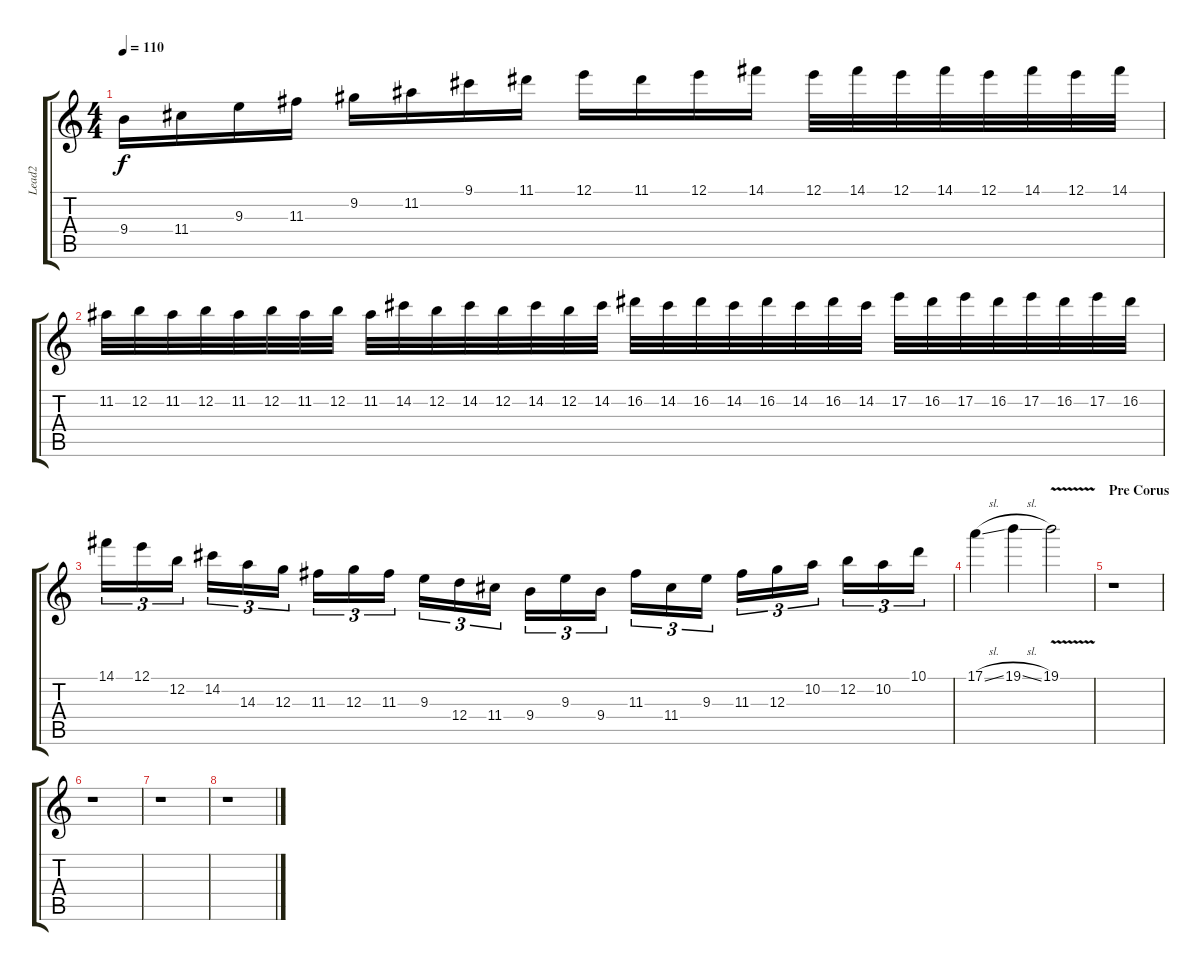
\track ("Lead2" "Lead2") {instrument distortionguitar}
\staff {score tabs}
\tuning (E4 B3 G3 D3 A2 E2) {hide}
\ts (4 4)
\tempo 110
\clef g2
\ks c
9.4.16{dy f} 11.4.16 9.3.16 11.3.16 9.2.16 11.2.16 9.1.16 11.1.16 12.1.16 11.1.16 12.1.16 14.1.16 12.1.32 14.1.32 12.1.32 14.1.32 12.1.32 14.1.32 12.1.32 14.1.32 |
11.2.32 12.2.32 11.2.32 12.2.32 11.2.32 12.2.32 11.2.32 12.2.32 11.2.32 14.2.32 12.2.32 14.2.32 12.2.32 14.2.32 12.2.32 14.2.32 16.2.32 14.2.32 16.2.32 14.2.32 16.2.32 14.2.32 16.2.32 14.2.32 17.2.32 16.2.32 17.2.32 16.2.32 17.2.32 16.2.32 17.2.32 16.2.32 |
14.1.16{tu (3 2)} 12.1.16{tu (3 2)} 12.2.16{tu (3 2)} 14.2.16{tu (3 2)} 14.3.16{tu (3 2)} 12.3.16{tu (3 2)} 11.3.16{tu (3 2)} 12.3.16{tu (3 2)} 11.3.16{tu (3 2)} 9.3.16{tu (3 2)} 12.4.16{tu (3 2)} 11.4.16{tu (3 2)} 9.4.16{tu (3 2)} 9.3.16{tu (3 2)} 9.4.16{tu (3 2)} 11.3.16{tu (3 2)} 11.4.16{tu (3 2)} 9.3.16{tu (3 2)} 11.3.16{tu (3 2)} 12.3.16{tu (3 2)} 10.2.16{tu (3 2)} 12.2.16{tu (3 2)} 10.2.16{tu (3 2)} 10.1.16{tu (3 2)} |
17.1{sl}.4 19.1{sl}.4 19.1{v}.2 |
\section ("" "Pre Corus")
r.1 |
r.1 |
r.1 |
r.1
